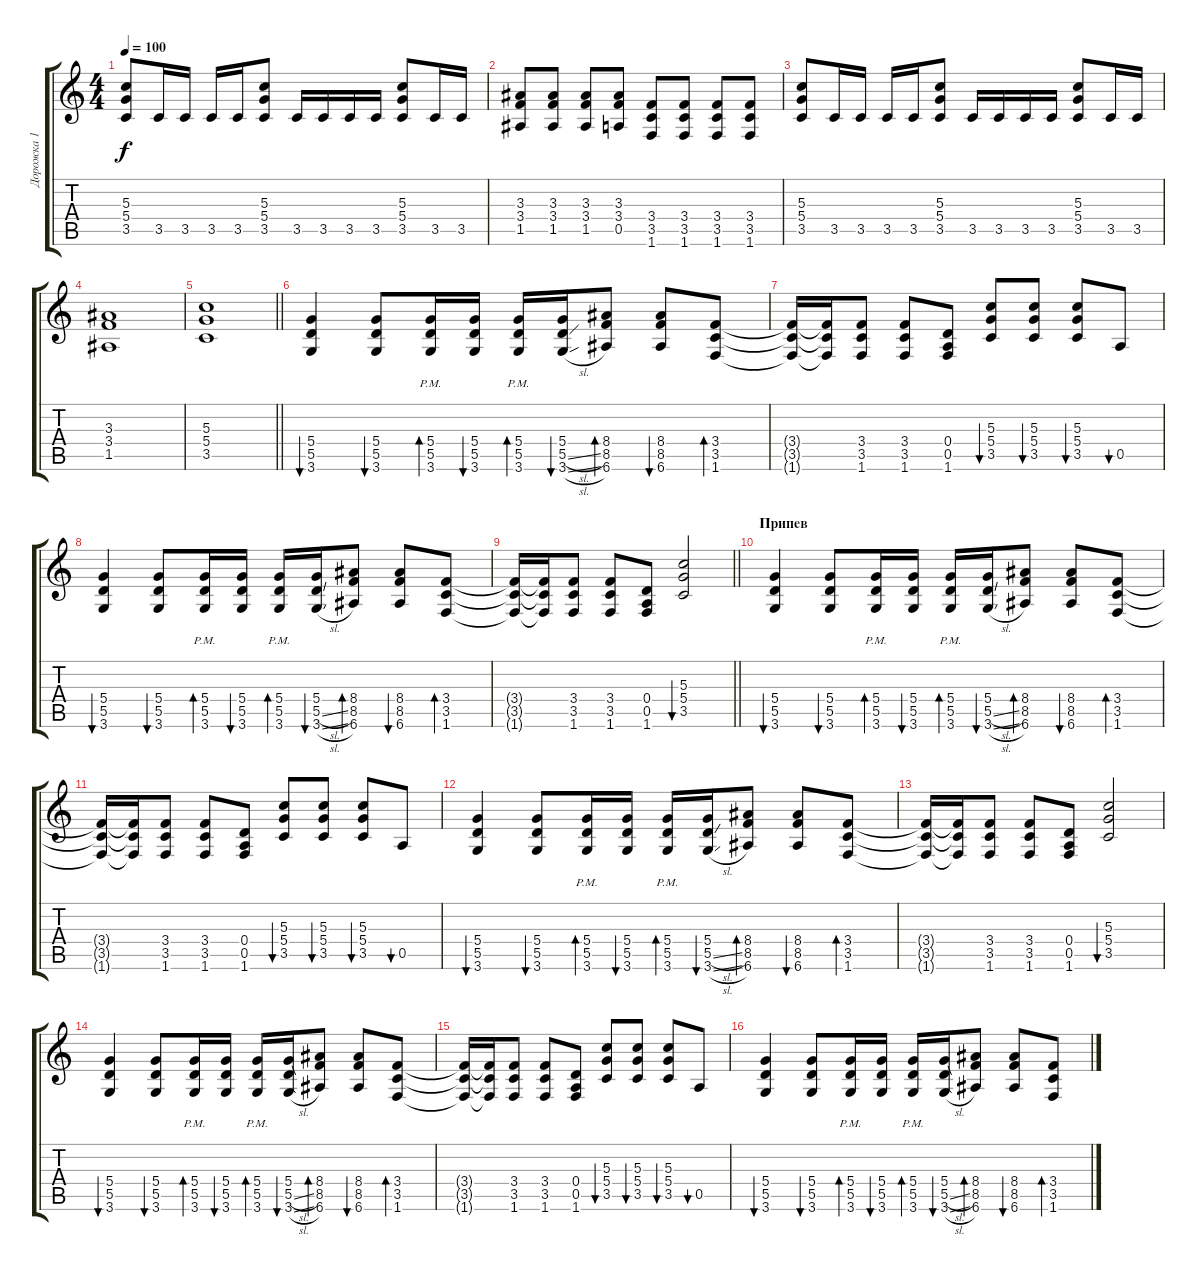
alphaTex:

\track ("Дорожка 1" "Дорожка 1") {instrument electricguitarclean}
\staff {score tabs}
\tuning (E4 B3 G3 D3 A2 E2) {hide}
\ts (4 4)
\tempo 100
\clef g2
\ks c
(5.3 5.4 3.5).8{dy f} 3.5.16 3.5.16 3.5.16 3.5.16 (5.3 5.4 3.5).8 3.5.16 3.5.16 3.5.16 3.5.16 (5.3 5.4 3.5).8 3.5.16 3.5.16 |
(3.3 3.4 1.5).8 (3.3 3.4 1.5).8 (3.3 3.4 1.5).8 (3.3 3.4 0.5).8 (3.4 3.5 1.6).8 (3.4 3.5 1.6).8 (3.4 3.5 1.6).8 (3.4 3.5 1.6).8 |
(5.3 5.4 3.5).8 3.5.16 3.5.16 3.5.16 3.5.16 (5.3 5.4 3.5).8 3.5.16 3.5.16 3.5.16 3.5.16 (5.3 5.4 3.5).8 3.5.16 3.5.16 |
(3.3 3.4 1.5).1 |
\barLineRight lightlight
(5.3 5.4 3.5).1 |
\section ("" "")
(5.4 5.5 3.6).4{bu 60 instrument electricguitarclean} (5.4 5.5 3.6).8{bu 60} (5.4 5.5 3.6{pm}).16{bd 30} (5.4 5.5 3.6).16{bu 30} (5.4 5.5 3.6{pm}).16{bd 30} (5.4 5.5{sl} 3.6{sl}).16{bu 30} (8.4 8.5 6.6).8{bd 30} (8.4 8.5 6.6).8{bu 30} (3.4 3.5 1.6).8{bd 30} |
(3.4{t} 3.5{t} 1.6{t}).16 (3.4{t} 3.5{t} 1.6{t}).16 (3.4 3.5 1.6).8 (3.4 3.5 1.6).8 (0.4 0.5 1.6).8 (5.3 5.4 3.5).8{bu 30} (5.3 5.4 3.5).8{bu 30} (5.3 5.4 3.5).8{bu 30} 0.5.8{bu 30} |
(5.4 5.5 3.6).4{bu 60} (5.4 5.5 3.6).8{bu 60} (5.4 5.5 3.6{pm}).16{bd 30} (5.4 5.5 3.6).16{bu 30} (5.4 5.5 3.6{pm}).16{bd 30} (5.4 5.5{sl} 3.6{sl}).16{bu 30} (8.4 8.5 6.6).8{bd 30} (8.4 8.5 6.6).8{bu 30} (3.4 3.5 1.6).8{bd 30} |
\barLineRight lightlight
(3.4{t} 3.5{t} 1.6{t}).16 (3.4{t} 3.5{t} 1.6{t}).16 (3.4 3.5 1.6).8 (3.4 3.5 1.6).8 (0.4 0.5 1.6).8 (5.3 5.4 3.5).2{bu 60} |
\section ("" "Припев")
(5.4 5.5 3.6).4{bu 60 volume 12 instrument distortionguitar} (5.4 5.5 3.6).8{bu 60} (5.4 5.5 3.6{pm}).16{bd 30} (5.4 5.5 3.6).16{bu 30} (5.4 5.5 3.6{pm}).16{bd 30} (5.4 5.5{sl} 3.6{sl}).16{bu 30} (8.4 8.5 6.6).8{bd 30} (8.4 8.5 6.6).8{bu 30} (3.4 3.5 1.6).8{bd 30} |
(3.4{t} 3.5{t} 1.6{t}).16 (3.4{t} 3.5{t} 1.6{t}).16 (3.4 3.5 1.6).8 (3.4 3.5 1.6).8 (0.4 0.5 1.6).8 (5.3 5.4 3.5).8{bu 30} (5.3 5.4 3.5).8{bu 30} (5.3 5.4 3.5).8{bu 30} 0.5.8{bu 30} |
(5.4 5.5 3.6).4{bu 60} (5.4 5.5 3.6).8{bu 60} (5.4 5.5 3.6{pm}).16{bd 30} (5.4 5.5 3.6).16{bu 30} (5.4 5.5 3.6{pm}).16{bd 30} (5.4 5.5{sl} 3.6{sl}).16{bu 30} (8.4 8.5 6.6).8{bd 30} (8.4 8.5 6.6).8{bu 30} (3.4 3.5 1.6).8{bd 30} |
(3.4{t} 3.5{t} 1.6{t}).16 (3.4{t} 3.5{t} 1.6{t}).16 (3.4 3.5 1.6).8 (3.4 3.5 1.6).8 (0.4 0.5 1.6).8 (5.3 5.4 3.5).2{bu 60} |
(5.4 5.5 3.6).4{bu 60} (5.4 5.5 3.6).8{bu 60} (5.4 5.5 3.6{pm}).16{bd 30} (5.4 5.5 3.6).16{bu 30} (5.4 5.5 3.6{pm}).16{bd 30} (5.4 5.5{sl} 3.6{sl}).16{bu 30} (8.4 8.5 6.6).8{bd 30} (8.4 8.5 6.6).8{bu 30} (3.4 3.5 1.6).8{bd 30} |
(3.4{t} 3.5{t} 1.6{t}).16 (3.4{t} 3.5{t} 1.6{t}).16 (3.4 3.5 1.6).8 (3.4 3.5 1.6).8 (0.4 0.5 1.6).8 (5.3 5.4 3.5).8{bu 30} (5.3 5.4 3.5).8{bu 30} (5.3 5.4 3.5).8{bu 30} 0.5.8{bu 30} |
(5.4 5.5 3.6).4{bu 60} (5.4 5.5 3.6).8{bu 60} (5.4 5.5 3.6{pm}).16{bd 30} (5.4 5.5 3.6).16{bu 30} (5.4 5.5 3.6{pm}).16{bd 30} (5.4 5.5{sl} 3.6{sl}).16{bu 30} (8.4 8.5 6.6).8{bd 30} (8.4 8.5 6.6).8{bu 30} (3.4 3.5 1.6).8{bd 30}
